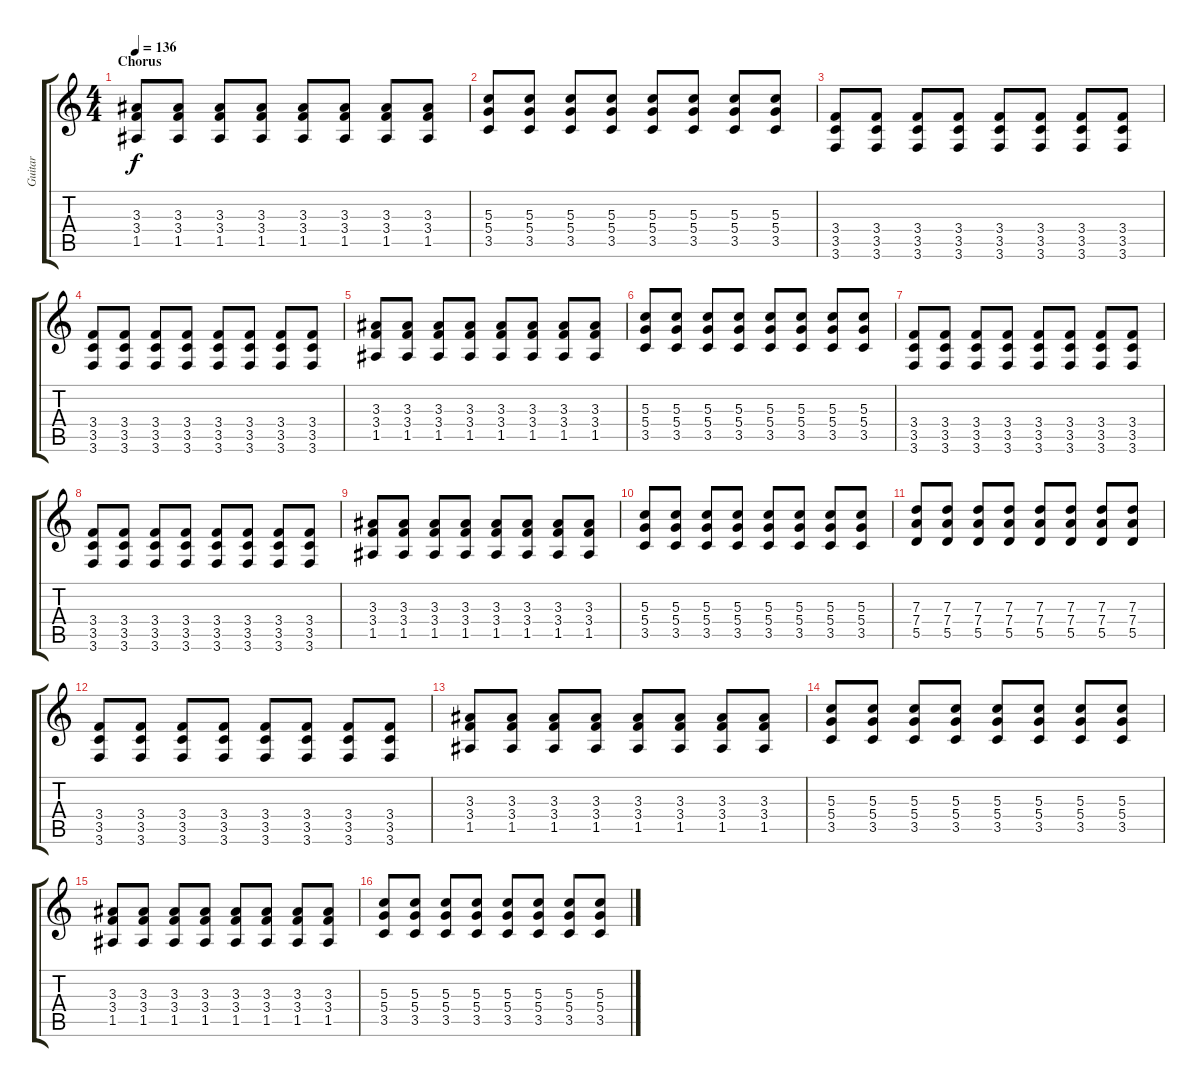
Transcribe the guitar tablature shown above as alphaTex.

\track ("Guitar" "Guitar") {instrument overdrivenguitar}
\staff {score tabs}
\tuning (E4 B3 G3 D3 A2 D2) {hide}
\ts (4 4)
\section ("" "Chorus")
\tempo 136
\clef g2
\ks c
(3.3 3.4 1.5).8{dy f instrument overdrivenguitar} (3.3 3.4 1.5).8 (3.3 3.4 1.5).8 (3.3 3.4 1.5).8 (3.3 3.4 1.5).8 (3.3 3.4 1.5).8 (3.3 3.4 1.5).8 (3.3 3.4 1.5).8 |
(5.3 5.4 3.5).8 (5.3 5.4 3.5).8 (5.3 5.4 3.5).8 (5.3 5.4 3.5).8 (5.3 5.4 3.5).8 (5.3 5.4 3.5).8 (5.3 5.4 3.5).8 (5.3 5.4 3.5).8 |
(3.4 3.5 3.6).8 (3.4 3.5 3.6).8 (3.4 3.5 3.6).8 (3.4 3.5 3.6).8 (3.4 3.5 3.6).8 (3.4 3.5 3.6).8 (3.4 3.5 3.6).8 (3.4 3.5 3.6).8 |
(3.4 3.5 3.6).8 (3.4 3.5 3.6).8 (3.4 3.5 3.6).8 (3.4 3.5 3.6).8 (3.4 3.5 3.6).8 (3.4 3.5 3.6).8 (3.4 3.5 3.6).8 (3.4 3.5 3.6).8 |
(3.3 3.4 1.5).8 (3.3 3.4 1.5).8 (3.3 3.4 1.5).8 (3.3 3.4 1.5).8 (3.3 3.4 1.5).8 (3.3 3.4 1.5).8 (3.3 3.4 1.5).8 (3.3 3.4 1.5).8 |
(5.3 5.4 3.5).8 (5.3 5.4 3.5).8 (5.3 5.4 3.5).8 (5.3 5.4 3.5).8 (5.3 5.4 3.5).8 (5.3 5.4 3.5).8 (5.3 5.4 3.5).8 (5.3 5.4 3.5).8 |
(3.4 3.5 3.6).8 (3.4 3.5 3.6).8 (3.4 3.5 3.6).8 (3.4 3.5 3.6).8 (3.4 3.5 3.6).8 (3.4 3.5 3.6).8 (3.4 3.5 3.6).8 (3.4 3.5 3.6).8 |
(3.4 3.5 3.6).8 (3.4 3.5 3.6).8 (3.4 3.5 3.6).8 (3.4 3.5 3.6).8 (3.4 3.5 3.6).8 (3.4 3.5 3.6).8 (3.4 3.5 3.6).8 (3.4 3.5 3.6).8 |
(3.3 3.4 1.5).8 (3.3 3.4 1.5).8 (3.3 3.4 1.5).8 (3.3 3.4 1.5).8 (3.3 3.4 1.5).8 (3.3 3.4 1.5).8 (3.3 3.4 1.5).8 (3.3 3.4 1.5).8 |
(5.3 5.4 3.5).8 (5.3 5.4 3.5).8 (5.3 5.4 3.5).8 (5.3 5.4 3.5).8 (5.3 5.4 3.5).8 (5.3 5.4 3.5).8 (5.3 5.4 3.5).8 (5.3 5.4 3.5).8 |
(7.3 7.4 5.5).8 (7.3 7.4 5.5).8 (7.3 7.4 5.5).8 (7.3 7.4 5.5).8 (7.3 7.4 5.5).8 (7.3 7.4 5.5).8 (7.3 7.4 5.5).8 (7.3 7.4 5.5).8 |
(3.4 3.5 3.6).8 (3.4 3.5 3.6).8 (3.4 3.5 3.6).8 (3.4 3.5 3.6).8 (3.4 3.5 3.6).8 (3.4 3.5 3.6).8 (3.4 3.5 3.6).8 (3.4 3.5 3.6).8 |
(3.3 3.4 1.5).8 (3.3 3.4 1.5).8 (3.3 3.4 1.5).8 (3.3 3.4 1.5).8 (3.3 3.4 1.5).8 (3.3 3.4 1.5).8 (3.3 3.4 1.5).8 (3.3 3.4 1.5).8 |
(5.3 5.4 3.5).8 (5.3 5.4 3.5).8 (5.3 5.4 3.5).8 (5.3 5.4 3.5).8 (5.3 5.4 3.5).8 (5.3 5.4 3.5).8 (5.3 5.4 3.5).8 (5.3 5.4 3.5).8 |
(3.3 3.4 1.5).8 (3.3 3.4 1.5).8 (3.3 3.4 1.5).8 (3.3 3.4 1.5).8 (3.3 3.4 1.5).8 (3.3 3.4 1.5).8 (3.3 3.4 1.5).8 (3.3 3.4 1.5).8 |
(5.3 5.4 3.5).8 (5.3 5.4 3.5).8 (5.3 5.4 3.5).8 (5.3 5.4 3.5).8 (5.3 5.4 3.5).8 (5.3 5.4 3.5).8 (5.3 5.4 3.5).8 (5.3 5.4 3.5).8
